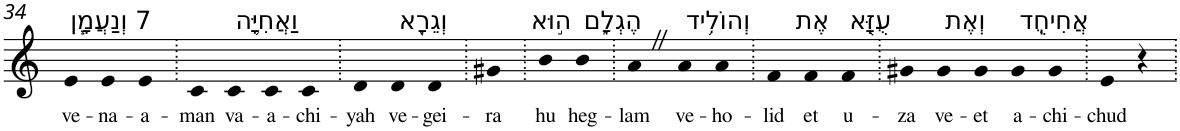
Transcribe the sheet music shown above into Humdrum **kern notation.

**kern	**text
*part1	*part1
*staff1	*staff1
*I"Piano	*
*I'Pno	*
!!LO:PB:g=z
*clefG2	*
*k[]	*
=34	=34
!LO:TX:a:t=7 וְנַעֲמָ֧ן	!
!	!LO:LY:b
4e	ve-
!	!LO:LY:b
4e	-na-
!	!LO:LY:b
4e	-a-
=35.	=35.
!	!LO:LY:b
4c	-man
!LO:TX:a:t=וַאֲחִיָּ֛ה	!
!	!LO:LY:b
4c	va-
!	!LO:LY:b
4c	-a-
!	!LO:LY:b
4c	-chi-
=36.	=36.
!	!LO:LY:b
4d	-yah
!LO:TX:a:t=וְגֵרָ֖א	!
!	!LO:LY:b
4d	ve-
!	!LO:LY:b
4d	-gei-
=37.	=37.
!	!LO:LY:b
4g#X	-ra
=38.	=38.
!LO:TX:a:t=ה֣וּא	!
!	!LO:LY:b
4b	hu
!LO:TX:a:t=הֶגְלָ֑ם	!
!	!LO:LY:b
4b	heg-
=39.	=39.
!	!LO:LY:b
4aZ	-lam
!LO:TX:a:t=וְהוֹלִ֥יד	!
!	!LO:LY:b
4a	ve-
!	!LO:LY:b
4a	-ho-
=40.	=40.
!	!LO:LY:b
4f	-lid
!LO:TX:a:t=אֶת	!
!	!LO:LY:b
4f	et
!LO:TX:a:t=עֻזָּ֖א	!
!	!LO:LY:b
4f	u-
=41.	=41.
!	!LO:LY:b
4g#X	-za
!LO:TX:a:t=וְאֶת	!
!	!LO:LY:b
4g#	ve-
!	!LO:LY:b
4g#	-et
!LO:TX:a:t=אֲחִיחֻֽד	!
!	!LO:LY:b
4g#	a-
!	!LO:LY:b
4g#	-chi-
=42.	=42.
!	!LO:LY:b
4e	-chud
4r	.
=.	=.
*-	*-
